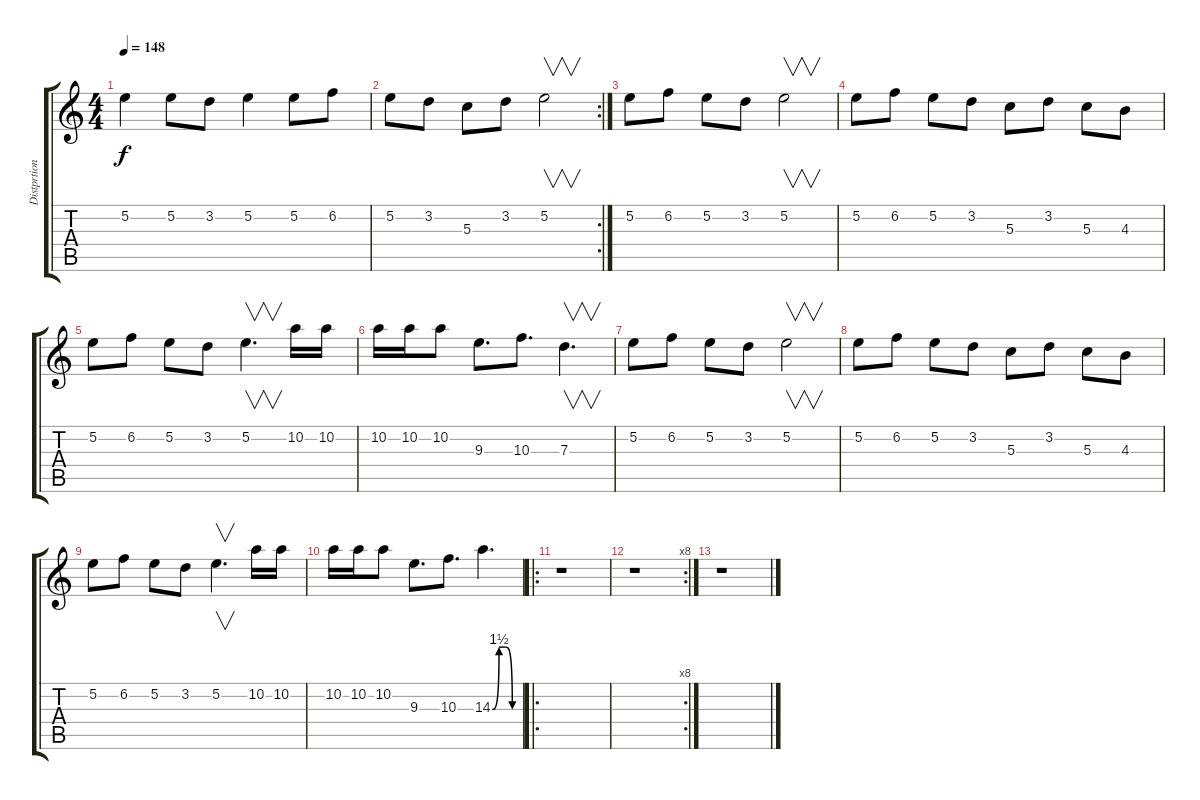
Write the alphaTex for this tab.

\track ("Distprtion Lead" "Distprtion") {instrument distortionguitar}
\staff {score tabs}
\tuning (E4 B3 G3 D3 A2 E2) {hide}
\ts (4 4)
\tempo 148
\clef g2
\ks c
5.2.4{dy f} 5.2.8 3.2.8 5.2.4 5.2.8 6.2.8 |
\rc 2
5.2.8 3.2.8 5.3.8 3.2.8 5.2.2{v} |
5.2.8 6.2.8 5.2.8 3.2.8 5.2.2{v} |
5.2.8 6.2.8 5.2.8 3.2.8 5.3.8 3.2.8 5.3.8 4.3.8 |
5.2.8 6.2.8 5.2.8 3.2.8 5.2.4{v d} 10.2.16 10.2.16 |
10.2.16 10.2.16 10.2.8 9.3.8{d} 10.3.8{d} 7.3.4{v d} |
5.2.8 6.2.8 5.2.8 3.2.8 5.2.2{v} |
5.2.8 6.2.8 5.2.8 3.2.8 5.3.8 3.2.8 5.3.8 4.3.8 |
5.2.8 6.2.8 5.2.8 3.2.8 5.2.4{v d} 10.2.16 10.2.16 |
10.2.16 10.2.16 10.2.8 9.3.8{d} 10.3.8{d} 14.3{be (custom 0 0 15 6 30 6 45 0 60 0)}.4{d} |
\ro
r.1 |
\rc 8
r.1 |
r.1
